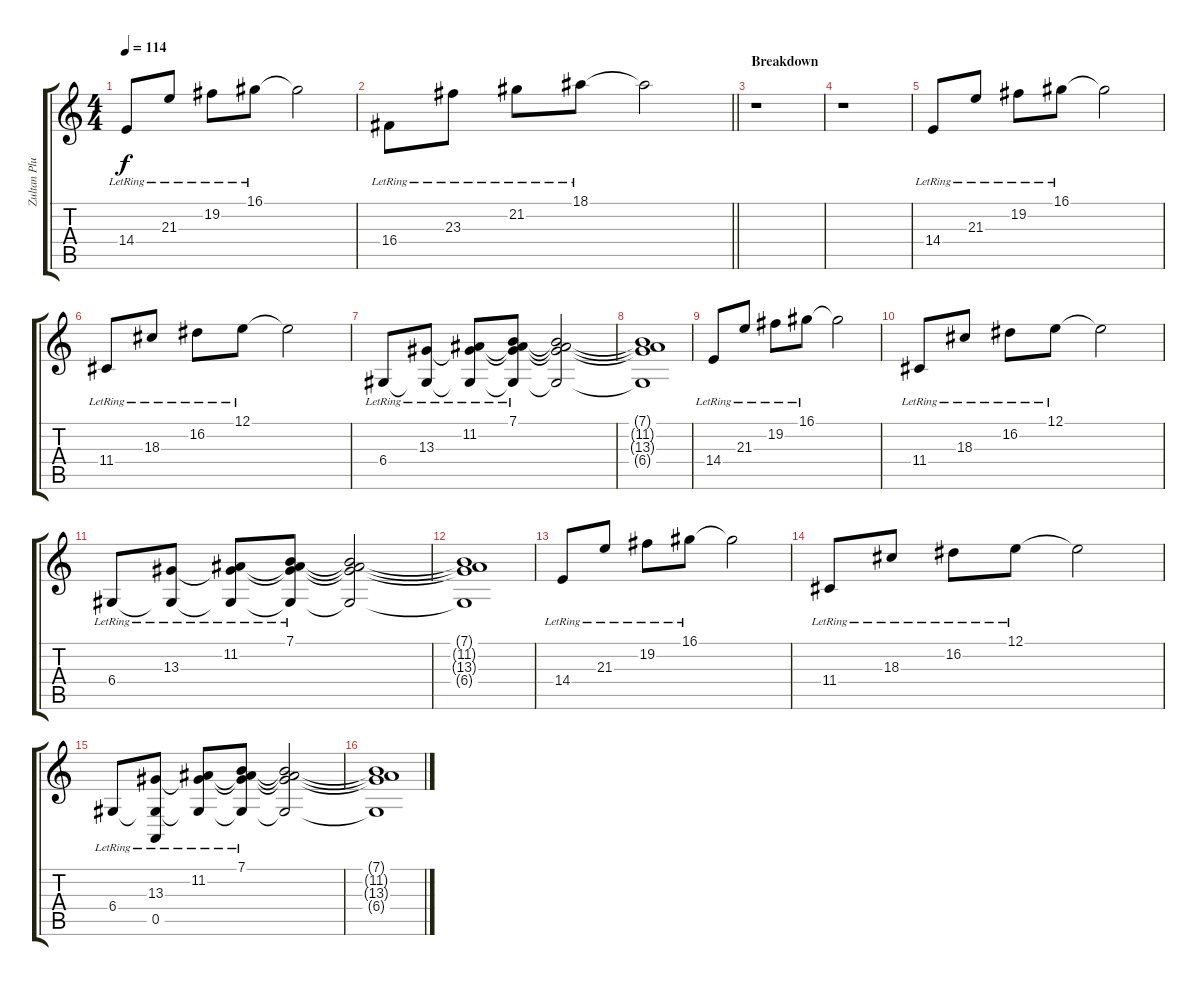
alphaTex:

\track ("Zultan Pluto (Keyboard)" "Zultan Plu") {instrument acousticgrandpiano}
\staff {score tabs}
\tuning (E4 B3 G3 D3 A2 E2) {hide}
\ts (4 4)
\tempo 114
\clef g2
\ks c
14.4{lr}.8{dy f} 21.3{lr}.8 19.2{lr}.8 16.1{lr}.8 16.1{t}.2 |
\barLineRight lightlight
16.4{lr}.8 23.3{lr}.8 21.2{lr}.8 18.1{lr}.8 18.1{t}.2 |
\section ("" "Breakdown")
r.1 |
r.1 |
14.4{lr}.8 21.3{lr}.8 19.2{lr}.8 16.1{lr}.8 16.1{t}.2 |
11.4{lr}.8 18.3{lr}.8 16.2{lr}.8 12.1{lr}.8 12.1{t}.2 |
6.4{lr}.8 (13.3{lr} 6.4{t}).8 (11.2{lr} 13.3{t} 6.4{t}).8 (7.1{lr} 11.2{t} 13.3{t} 6.4{t}).8 (7.1{t} 11.2{t} 13.3{t} 6.4{t}).2 |
(7.1{t} 11.2{t} 13.3{t} 6.4{t}).1 |
14.4{lr}.8 21.3{lr}.8 19.2{lr}.8 16.1{lr}.8 16.1{t}.2 |
11.4{lr}.8 18.3{lr}.8 16.2{lr}.8 12.1{lr}.8 12.1{t}.2 |
6.4{lr}.8 (13.3{lr} 6.4{t}).8 (11.2{lr} 13.3{t} 6.4{t}).8 (7.1{lr} 11.2{t} 13.3{t} 6.4{t}).8 (7.1{t} 11.2{t} 13.3{t} 6.4{t}).2 |
(7.1{t} 11.2{t} 13.3{t} 6.4{t}).1 |
14.4{lr}.8 21.3{lr}.8 19.2{lr}.8 16.1{lr}.8 16.1{t}.2 |
11.4{lr}.8 18.3{lr}.8 16.2{lr}.8 12.1{lr}.8 12.1{t}.2 |
6.4{lr}.8 (13.3{lr} 6.4{t} 0.5).8 (11.2{lr} 13.3{t} 6.4{t}).8 (7.1{lr} 11.2{t} 13.3{t} 6.4{t}).8 (7.1{t} 11.2{t} 13.3{t} 6.4{t}).2 |
(7.1{t} 11.2{t} 13.3{t} 6.4{t}).1
